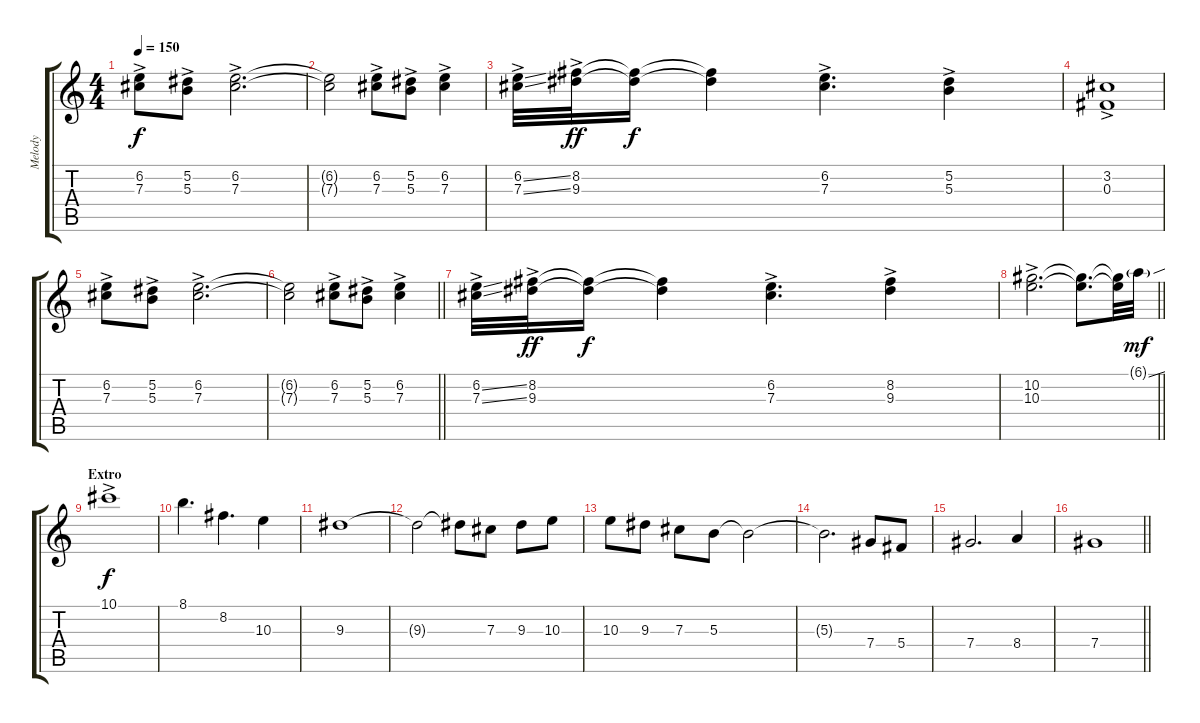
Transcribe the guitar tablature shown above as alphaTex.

\track ("Melody" "Melody") {instrument acousticguitarsteel}
\staff {score tabs}
\tuning (Eb4 Bb3 Gb3 Db3 Ab2 Eb2) {hide}
\ts (4 4)
\tempo 150
\clef g2
\ks c
(6.2{ac} 7.3{ac}).8{dy f} (5.2{ac} 5.3{ac}).8 (6.2{ac} 7.3{ac}).2{d} |
(6.2{t} 7.3{t}).2 (6.2{ac} 7.3{ac}).8 (5.2{ac} 5.3{ac}).8 (6.2{ac} 7.3{ac}).4 |
(6.2{ss ac} 7.3{ss ac}).32 (8.2{ac} 9.3{ac}).32{dy ff} (8.2{t} 9.3{t}).16{dy f} (8.2{t} 9.3{t}).4 (6.2{ac} 7.3{ac}).4{d} (5.2{ac} 5.3{ac}).4 |
(3.2{ac} 0.3{ac}).1 |
(6.2{ac} 7.3{ac}).8 (5.2{ac} 5.3{ac}).8 (6.2{ac} 7.3{ac}).2{d} |
\barLineRight lightlight
(6.2{t} 7.3{t}).2 (6.2{ac} 7.3{ac}).8 (5.2{ac} 5.3{ac}).8 (6.2{ac} 7.3{ac}).4 |
(6.2{ss ac} 7.3{ss ac}).32 (8.2{ac} 9.3{ac}).32{dy ff} (8.2{t} 9.3{t}).16{dy f} (8.2{t} 9.3{t}).4 (6.2{ac} 7.3{ac}).4{d} (8.2{ac} 9.3{ac}).4 |
\barLineRight lightlight
(10.2{ac} 10.3{ac}).2{d} (10.2{t} 10.3{t}).8{d} (10.2{t} 10.3{t}).32 6.1{ss g}.32{dy mf} |
\section ("" "Extro")
10.1{ac}.1{dy f} |
8.1.4{d} 8.2.4{d} 10.3.4 |
9.3.1 |
9.3{t}.2 9.3{t}.8 7.3.8 9.3.8 10.3.8 |
10.3.8 9.3.8 7.3.8 5.3.8 5.3{t}.2 |
5.3{t}.2{d} 7.4.8 5.4.8 |
7.4.2{d} 8.4.4 |
\barLineRight lightlight
7.4.1
